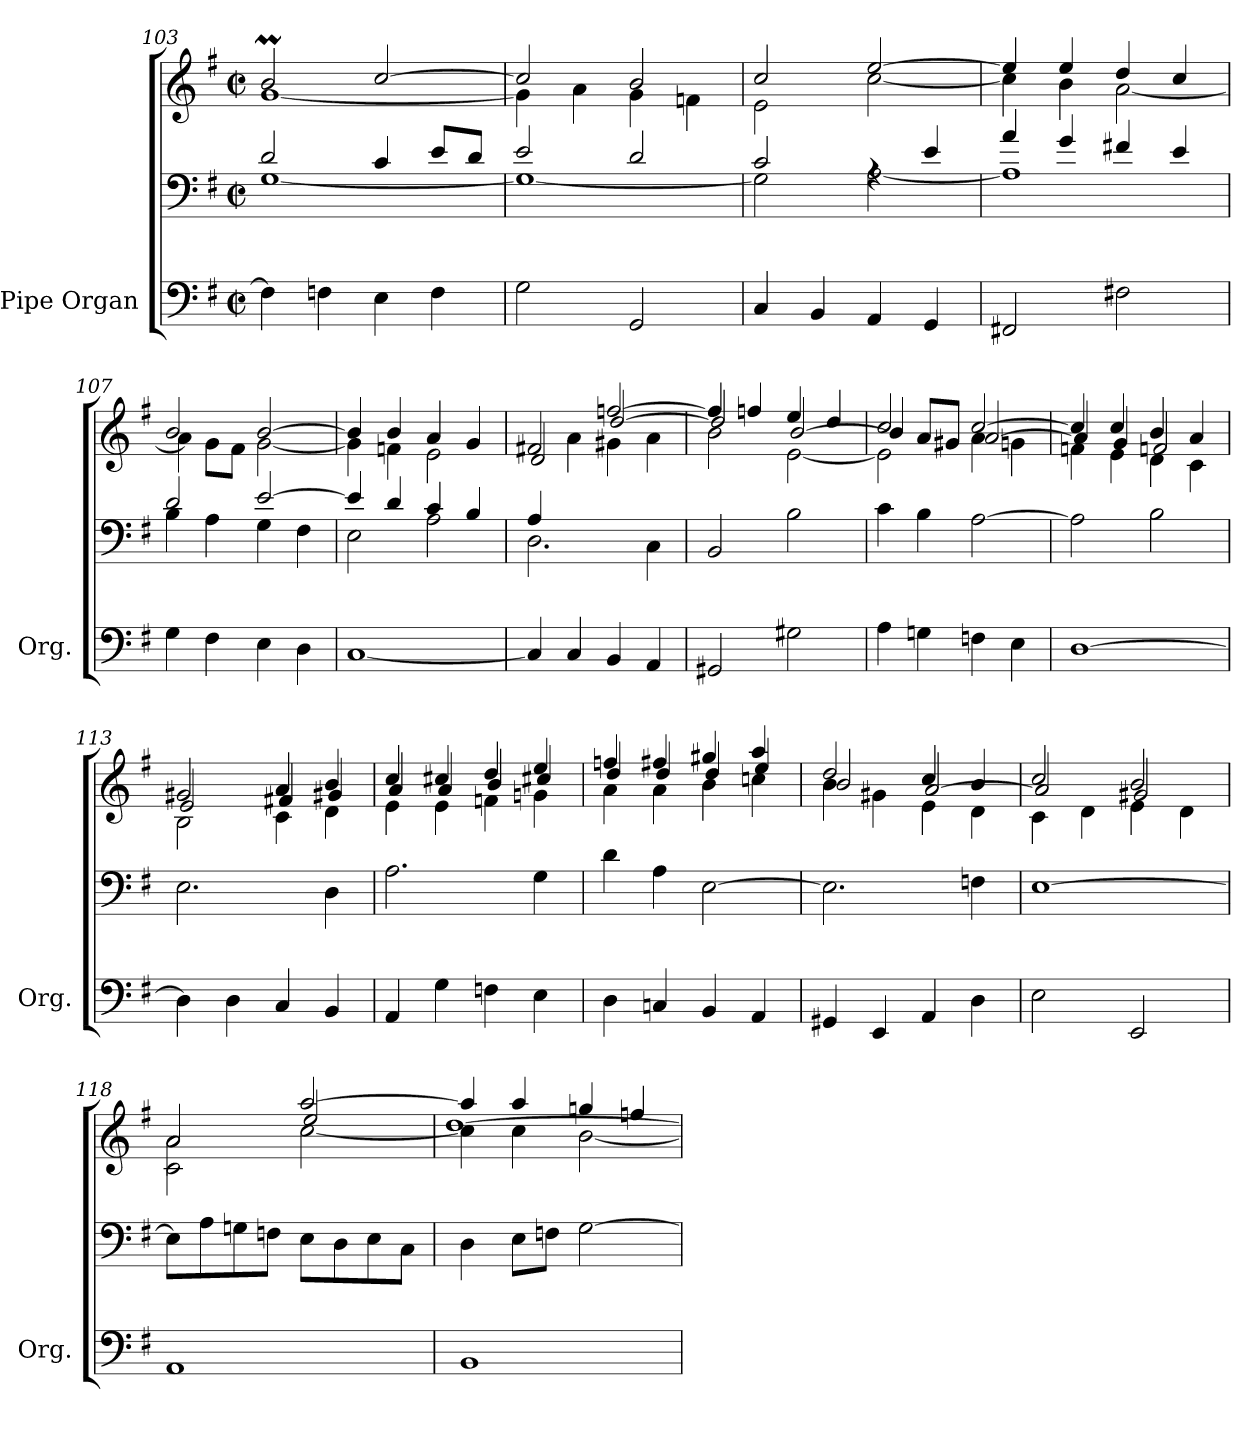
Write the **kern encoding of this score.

**kern	**kern	**kern
*part1	*part1	*part1
*staff3	*staff2	*staff1
*I"Pipe Organ	*	*
*I'Org.	*	*
*clefF4	*clefF4	*clefG2
*k[f#]	*k[f#]	*k[f#]
*M2/2	*M2/2	*M2/2
*met(c|)	*met(c|)	*met(c|)
=103	=103	=103
*	*^	*^
4F\]	2d/	[1G	2bm/	[1g
4Fn\	.	.	.	.
4E\	4c/	.	[2cc/	.
4F\	8e/L	.	.	.
.	8d/J	.	.	.
=104	=104	=104	=104	=104
2G\	2e/	1G_	2cc/]	4g\]
.	.	.	.	4a\
2GG/	2d/	.	2b/	4g\
.	.	.	.	4fn\
=105	=105	=105	=105	=105
4C/	2c/	2G\]	2cc/	2e\
4BB/	.	.	.	.
4AA/	4rA	[2A\	[2ee/	[2cc\
4GG/	4e/	.	.	.
=106	=106	=106	=106	=106
2FF#X/	4a/	1A]	4ee/]	4cc\]
.	4g/	.	4ee/	4b\
2F#X\	4f#X/	.	4dd/	[2a\
.	4e/	.	4cc/	.
=107	=107	=107	=107	=107
4G\	2d/	4B\	2b/	4a\]
4F#\	.	4A\	.	8g\L
.	.	.	.	8f#\J
4E\	[2e/	4G\	[2b/	[2g\
4D\	.	4F#\	.	.
!!LO:LB:g=z	!!
=108	=108	=108	=108	=108
[1C	4e/]	2E\	4b/]	4g\]
.	4d/	.	4b/	4fn\
.	4c/	2A\	4a/	2e\
.	4B/	.	4g/	.
=109	=109	=109	=109	=109
*	*	*	*	*^
4C/]	2.D\	4A/	2f#X/	4ryy	2d/
4C/	.	2.ryy	.	4a\	.
4BB/	.	.	[2ffn/	4g#X\	[2dd/
4AA/	4C\	.	.	4a\	.
*	*v	*v	*	*	*
=110	=110	=110	=110	=110
2GG#X/	2BB/	4ff/]	2b\	2dd/]
.	.	4ffn/	.	.
2G#X\	2B\	4ee/	[2e\	[2b/
.	.	4dd/	.	.
=111	=111	=111	=111	=111
4A\	4c\	2cc/	2e\]	4b/]
4Gn\	4B\	.	.	8a/L
.	.	.	.	8g#X/J
4Fn\	[2A\	[2cc/	4a\	[2a/
4E\	.	.	4gn\	.
=112	=112	=112	=112	=112
[1D	2A\]	4cc/]	4fn\	4a/]
.	.	4cc/	4e\	4g/
.	2B\	4b/	4d\	2fn/
.	.	4a/	4c\	.
=113	=113	=113	=113	=113
4D\]	2.E\	2g#X/	2B\	2e/
4D\	.	.	.	.
4C/	.	4a/	4c\	4f#X/
4BB/	4D\	4b/	4d\	4g#X/
!!LO:PB:g=z	!!	!!
=114	=114	=114	=114	=114
4AA/	2.A\	4cc/	4e\	4a/
4G\	.	4cc#X/	4e\	4a/
4Fn\	.	4dd/	4fn\	4b/
4E\	4G\	4ee/	4gn\	4cc#X/
=115	=115	=115	=115	=115
4D\	4d\	4ffn/	4a\	4dd/
4Cn/	4A\	4ff#X/	4a\	4dd/
4BB/	[2E\	4gg#X/	4b\	4dd/
4AA/	.	4aa/	4ccn\	4ee/
=116	=116	=116	=116	=116
4GG#X/	2.E\]	2dd/	4b\	2b/
4EE/	.	.	4g#X\	.
4AA/	.	4cc/	4e\	[2a/
4D\	4Fn\	4b/	4d\	.
=117	=117	=117	=117	=117
2E\	[1E	2cc/	4c\	2a/]
.	.	.	4d\	.
2EE/	.	2b/	4e\	2g#X/
.	.	.	4d\	.
=118	=118	=118	=118	=118
1AA	8E\L]	2a/	2c\	2a\
.	8A\	.	.	.
.	8Gn\	.	.	.
.	8Fn\J	.	.	.
.	8E\L	[2aa/	[2cc\	2ee/
.	8D\	.	.	.
.	8E\	.	.	.
.	8C\J	.	.	.
!!LO:LB:g=z	!!	!!
=119	=119	=119	=119	=119
1BB	4D\	4aa/]	4cc\]	[1dd
.	8E\L	4aa/	4cc\	.
.	8Fn\J	.	.	.
.	[2G\	4ggn/	[2b\	.
.	.	4ffn/	.	.
*	*	*v	*v	*v
=	=	=
*-	*-	*-
